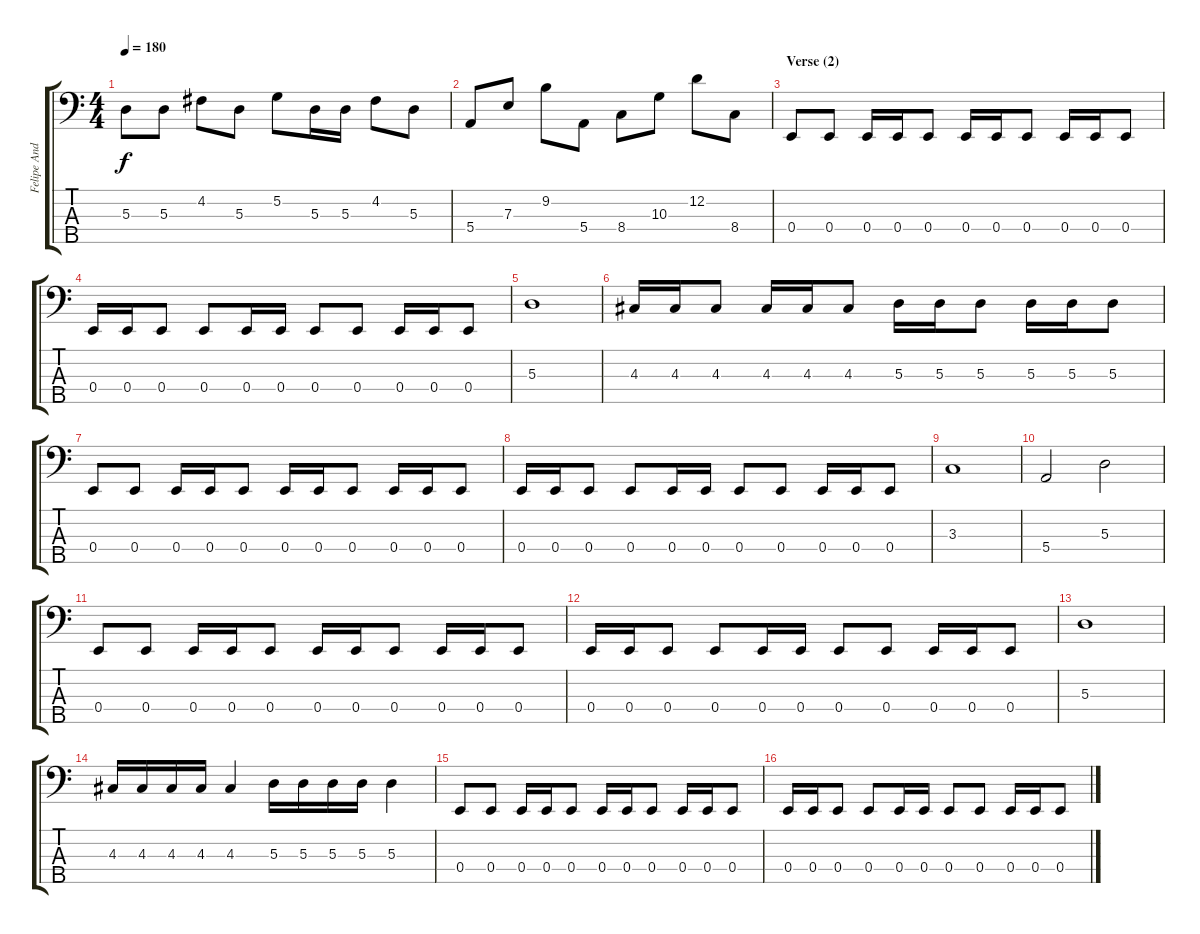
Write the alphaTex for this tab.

\track ("Felipe Andreoli" "Felipe And") {instrument electricbassfinger}
\staff {score tabs}
\tuning (G2 D2 A1 E1 B0) {hide}
\ts (4 4)
\tempo 180
\clef f4
\ks c
5.3.8{dy f} 5.3.8 4.2.8 5.3.8 5.2.8 5.3.16 5.3.16 4.2.8 5.3.8 |
5.4.8 7.3.8 9.2.8 5.4.8 8.4.8 10.3.8 12.2.8 8.4.8 |
\section ("" "Verse (2)")
0.4.8 0.4.8 0.4.16 0.4.16 0.4.8 0.4.16 0.4.16 0.4.8 0.4.16 0.4.16 0.4.8 |
0.4.16 0.4.16 0.4.8 0.4.8 0.4.16 0.4.16 0.4.8 0.4.8 0.4.16 0.4.16 0.4.8 |
5.3.1 |
4.3.16 4.3.16 4.3.8 4.3.16 4.3.16 4.3.8 5.3.16 5.3.16 5.3.8 5.3.16 5.3.16 5.3.8 |
0.4.8 0.4.8 0.4.16 0.4.16 0.4.8 0.4.16 0.4.16 0.4.8 0.4.16 0.4.16 0.4.8 |
0.4.16 0.4.16 0.4.8 0.4.8 0.4.16 0.4.16 0.4.8 0.4.8 0.4.16 0.4.16 0.4.8 |
3.3.1 |
5.4.2 5.3.2 |
0.4.8 0.4.8 0.4.16 0.4.16 0.4.8 0.4.16 0.4.16 0.4.8 0.4.16 0.4.16 0.4.8 |
0.4.16 0.4.16 0.4.8 0.4.8 0.4.16 0.4.16 0.4.8 0.4.8 0.4.16 0.4.16 0.4.8 |
5.3.1 |
4.3.16 4.3.16 4.3.16 4.3.16 4.3.4 5.3.16 5.3.16 5.3.16 5.3.16 5.3.4 |
0.4.8 0.4.8 0.4.16 0.4.16 0.4.8 0.4.16 0.4.16 0.4.8 0.4.16 0.4.16 0.4.8 |
0.4.16 0.4.16 0.4.8 0.4.8 0.4.16 0.4.16 0.4.8 0.4.8 0.4.16 0.4.16 0.4.8
